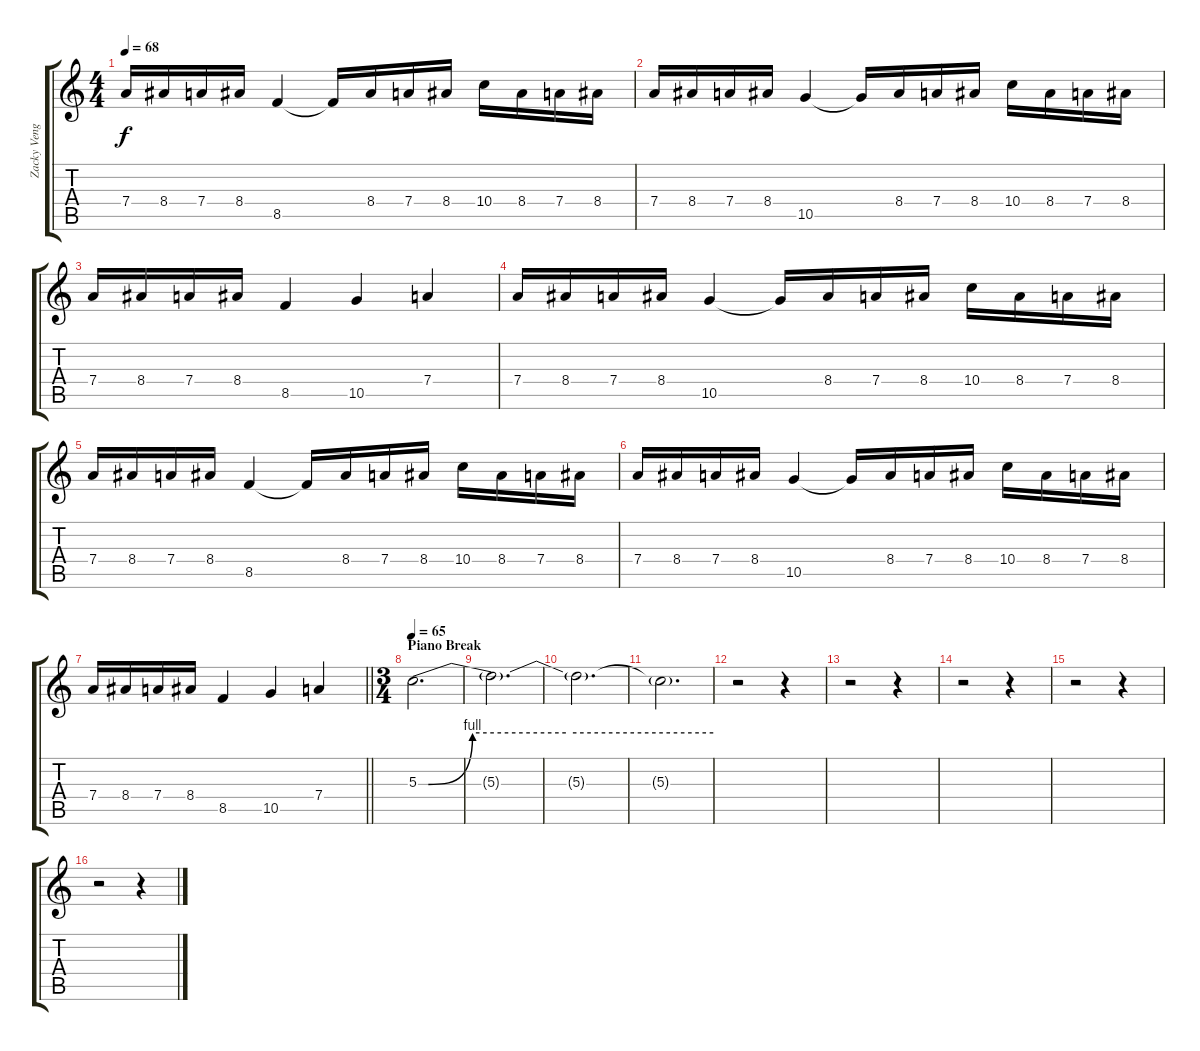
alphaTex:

\track ("Zacky Vengence" "Zacky Veng") {instrument distortionguitar}
\staff {score tabs}
\tuning (E4 B3 G3 D3 A2 D2) {hide}
\ts (4 4)
\tempo 68
\clef g2
\ks c
7.4.16{dy f} 8.4.16 7.4.16 8.4.16 8.5.4 8.5{t}.16 8.4.16 7.4.16 8.4.16 10.4.16 8.4.16 7.4.16 8.4.16 |
7.4.16 8.4.16 7.4.16 8.4.16 10.5.4 10.5{t}.16 8.4.16 7.4.16 8.4.16 10.4.16 8.4.16 7.4.16 8.4.16 |
7.4.16 8.4.16 7.4.16 8.4.16 8.5.4 10.5.4 7.4.4 |
7.4.16 8.4.16 7.4.16 8.4.16 10.5.4 10.5{t}.16 8.4.16 7.4.16 8.4.16 10.4.16 8.4.16 7.4.16 8.4.16 |
7.4.16 8.4.16 7.4.16 8.4.16 8.5.4 8.5{t}.16 8.4.16 7.4.16 8.4.16 10.4.16 8.4.16 7.4.16 8.4.16 |
7.4.16 8.4.16 7.4.16 8.4.16 10.5.4 10.5{t}.16 8.4.16 7.4.16 8.4.16 10.4.16 8.4.16 7.4.16 8.4.16 |
\barLineRight lightlight
7.4.16 8.4.16 7.4.16 8.4.16 8.5.4 10.5.4 7.4.4 |
\ts (3 4)
\section ("" "Piano Break")
\tempo 65
5.3{be (custom 0 0 2 0 11 4 30 4 60 4)}.2{d} |
5.3{t}.2{d volume 6} |
5.3{t}.2{d} |
5.3{t}.2{d} |
r.2 r.4 |
r.2 r.4 |
r.2 r.4 |
r.2 r.4 |
r.2 r.4
